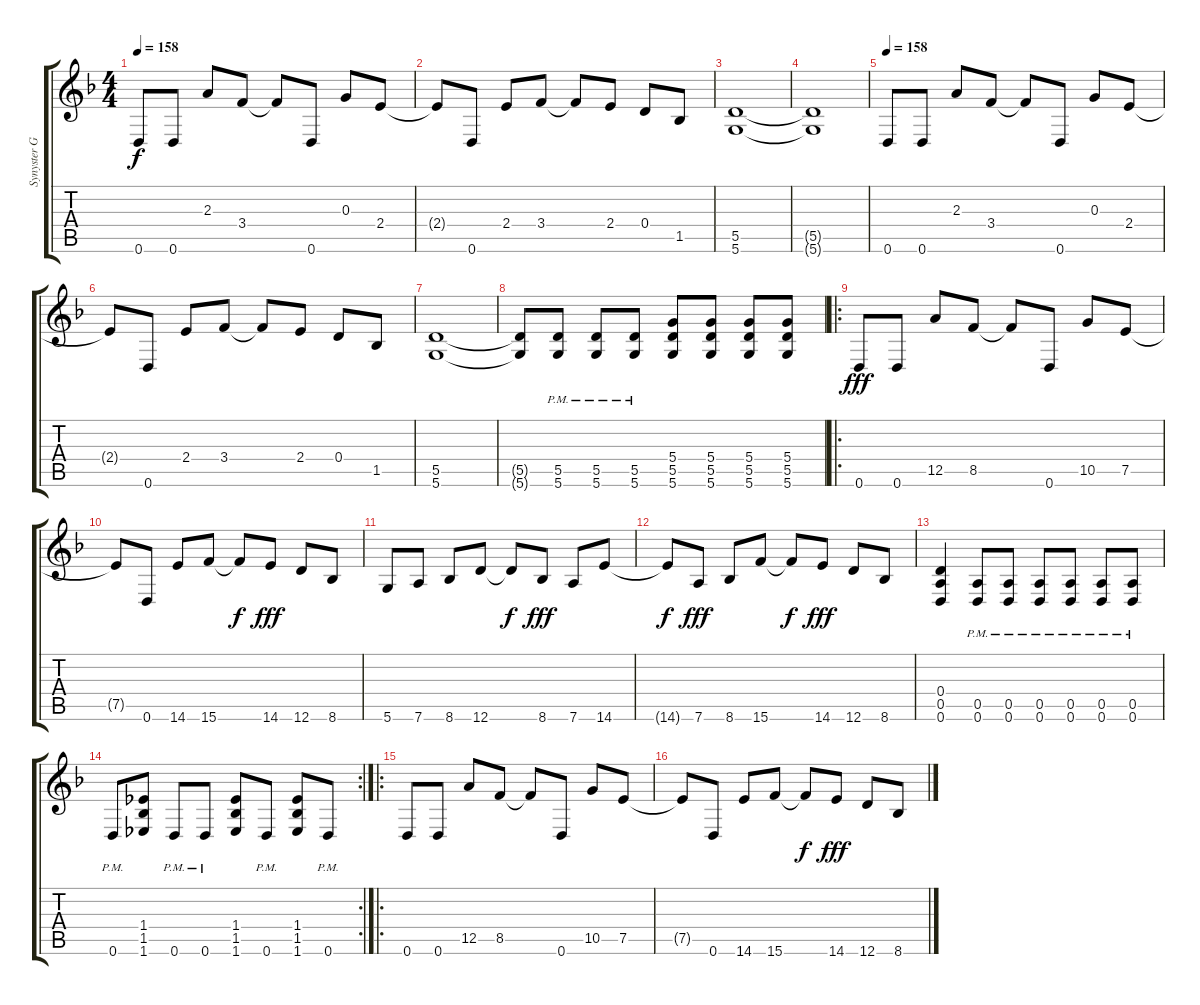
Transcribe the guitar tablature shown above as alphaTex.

\track ("Synyster Gates" "Synyster G") {instrument distortionguitar}
\staff {score tabs}
\tuning (E4 B3 G3 D3 A2 D2) {hide}
\ts (4 4)
\tempo 158
\clef g2
\ks f
0.6.8{dy f} 0.6.8 2.3.8 3.4.8 3.4{t}.8 0.6.8 0.3.8 2.4.8 |
2.4{t}.8 0.6.8 2.4.8 3.4.8 3.4{t}.8 2.4.8 0.4.8 1.5.8 |
(5.5 5.6).1 |
(5.5{t} 5.6{t}).1 |
\tempo 158
0.6.8 0.6.8 2.3.8 3.4.8 3.4{t}.8 0.6.8 0.3.8 2.4.8 |
2.4{t}.8 0.6.8 2.4.8 3.4.8 3.4{t}.8 2.4.8 0.4.8 1.5.8 |
(5.5 5.6).1 |
(5.5{t} 5.6{t}).8 (5.5{pm} 5.6{pm}).8 (5.5{pm} 5.6{pm}).8 (5.5{pm} 5.6{pm}).8 (5.4 5.5 5.6).8 (5.4 5.5 5.6).8 (5.4 5.5 5.6).8 (5.4 5.5 5.6).8 |
\ro
0.6.8{dy fff} 0.6.8 12.5.8 8.5.8 8.5{t}.8 0.6.8 10.5.8 7.5.8 |
7.5{t}.8 0.6.8 14.6.8 15.6.8 15.6{t}.8{dy f} 14.6.8{dy fff} 12.6.8 8.6.8 |
5.6.8 7.6.8 8.6.8 12.6.8 12.6{t}.8{dy f} 8.6.8{dy fff} 7.6.8 14.6.8 |
14.6{t}.8{dy f} 7.6.8{dy fff} 8.6.8 15.6.8 15.6{t}.8{dy f} 14.6.8{dy fff} 12.6.8 8.6.8 |
(0.4 0.5 0.6).4 (0.5{pm} 0.6{pm}).8 (0.5{pm} 0.6{pm}).8 (0.5{pm} 0.6{pm}).8 (0.5{pm} 0.6{pm}).8 (0.5{pm} 0.6{pm}).8 (0.5{pm} 0.6{pm}).8 |
\rc 2
0.6{pm}.8 (1.4 1.5 1.6).8 0.6{pm}.8 0.6{pm}.8 (1.4 1.5 1.6).8 0.6{pm}.8 (1.4 1.5 1.6).8 0.6{pm}.8 |
\ro
0.6.8 0.6.8 12.5.8 8.5.8 8.5{t}.8 0.6.8 10.5.8 7.5.8 |
7.5{t}.8 0.6.8 14.6.8 15.6.8 15.6{t}.8{dy f} 14.6.8{dy fff} 12.6.8 8.6.8
